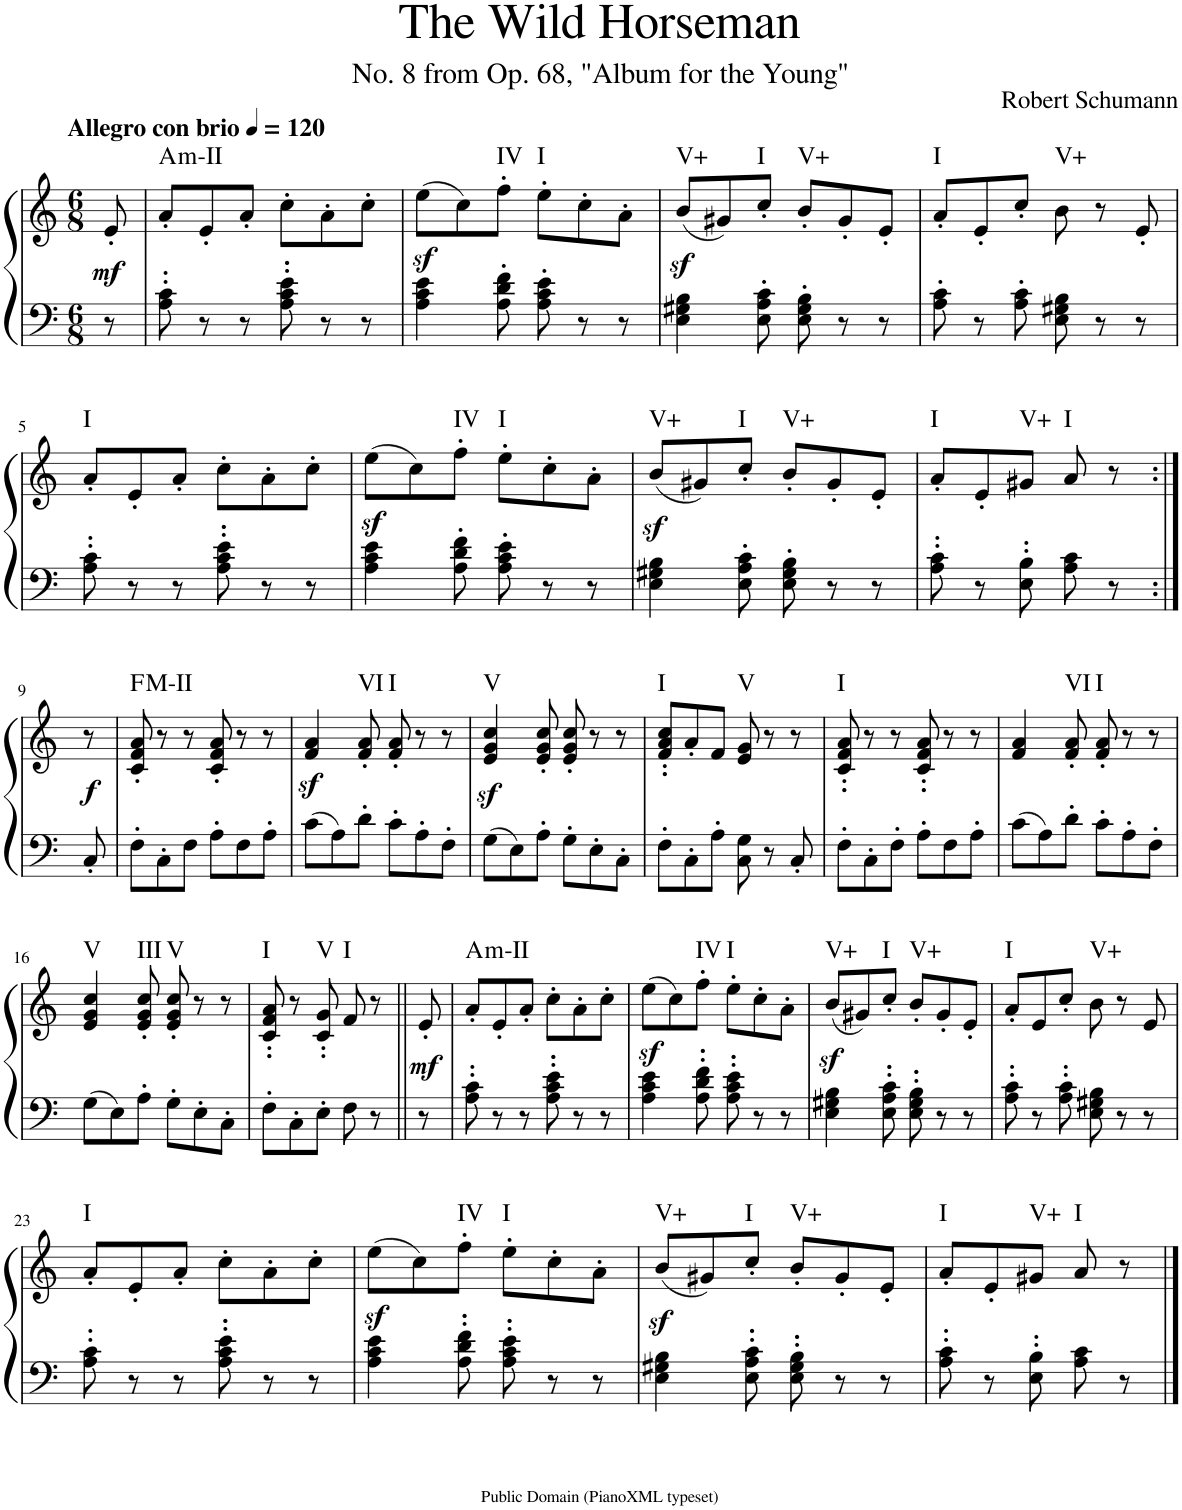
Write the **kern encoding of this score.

**kern	**kern	**dynam	**harte
*part1	*part1	*part1	*part1
*staff2	*staff1	*staff1/2	*
*I"Piano	*	*	*
*I'Pno.	*	*	*
*clefF4	*clefG2	*	*
*k[]	*k[]	*	*
*M6/8	*M6/8	*	*
*MM120	*MM120	*	*
=	=	=	=
!	!LO:TX:a:B:t=Allegro con brio	!	!
!	!	!LO:DY:b	!
8r	8e'/	mf	.
=1	=1	=1	=1
!	!	!	!LO:H:kt=m
8A\' 8c\'	8a'/L	.	A:min
8r	8e'/	.	.
8r	8a'/J	.	.
8A\' 8c\' 8e\'	8cc'\L	.	.
8r	8a'\	.	.
8r	8cc'\J	.	.
=2	=2	=2	=2
4A\ 4c\ 4e\	(8eez<\L	.	.
.	8cc\)	.	.
!	!	!	!LO:H:kt=IV
8A\' 8d\' 8f\'	8ff'\J	.	N
!	!	!	!LO:H:kt=I
8A\' 8c\' 8e\'	8ee'\L	.	N
8r	8cc'\	.	.
8r	8a'\J	.	.
=3	=3	=3	=3
!	!	!LO:DY:b	!LO:H:kt=V+
4E\ 4G#X\ 4B\	(8b/L	sf	N
.	8g#X/)	.	.
!	!	!	!LO:H:kt=I
8E\' 8A\' 8c\'	8cc'/J	.	N
!	!	!	!LO:H:kt=V+
8E\' 8G#\' 8B\'	8b'/L	.	N
8r	8g#'/	.	.
8r	8e'/J	.	.
=4	=4	=4	=4
!	!	!	!LO:H:kt=I
8A\' 8c\'	8a'/L	.	N
8r	8e'/	.	.
8A\' 8c\'	8cc'/J	.	.
!	!	!	!LO:H:kt=V+
8E\ 8G#X\ 8B\	8b\	.	N
8r	8r	.	.
8r	8e'/	.	.
!!LO:LB:g=z
=5	=5	=5	=5
!	!	!	!LO:H:kt=I
8A\' 8c\'	8a'/L	.	N
8r	8e'/	.	.
8r	8a'/J	.	.
8A\' 8c\' 8e\'	8cc'\L	.	.
8r	8a'\	.	.
8r	8cc'\J	.	.
=6	=6	=6	=6
4A\ 4c\ 4e\	(8eez<\L	.	.
.	8cc\)	.	.
!	!	!	!LO:H:kt=IV
8A\' 8d\' 8f\'	8ff'\J	.	N
!	!	!	!LO:H:kt=I
8A\' 8c\' 8e\'	8ee'\L	.	N
8r	8cc'\	.	.
8r	8a'\J	.	.
=7	=7	=7	=7
!	!	!LO:DY:b	!LO:H:kt=V+
4E\ 4G#X\ 4B\	(8b/L	sf	N
.	8g#X/)	.	.
!	!	!	!LO:H:kt=I
8E\' 8A\' 8c\'	8cc'/J	.	N
!	!	!	!LO:H:kt=V+
8E\' 8G#\' 8B\'	8b'/L	.	N
8r	8g#'/	.	.
8r	8e'/J	.	.
=8	=8	=8	=8
!	!	!	!LO:H:kt=I
8A\' 8c\'	8a'/L	.	N
8r	8e'/	.	.
!	!	!	!LO:H:kt=V+
8E\' 8B\'	8g#X/J	.	N
!	!	!	!LO:H:kt=I
8A\ 8c\	8a/	.	N
8r	8r	.	.
!!LO:LB:g=z
=9:|!	=9:|!	=9:|!	=9:|!
!	!	!LO:DY:b	!
8C'/	8r	f	.
=10	=10	=10	=10
!	!	!	!LO:H:kt=M
8F'\L	8c/' 8f/' 8a/'	.	F:maj
8C'\	8r	.	.
8F\J	8r	.	.
8A'\L	8c/' 8f/' 8a/'	.	.
8F\	8r	.	.
8A'\J	8r	.	.
=11	=11	=11	=11
8c\L	4f/z< 4a/z<	.	.
8A\	.	.	.
!	!	!	!LO:H:kt=VI
8d'\J	8f/' 8a/'	.	N
!	!	!	!LO:H:kt=I
8c'\L	8f/' 8a/'	.	N
8A'\	8r	.	.
8F'\J	8r	.	.
=12	=12	=12	=12
!	!	!LO:DY:b	!LO:H:kt=V
8G\L	4e/ 4g/ 4cc/	sf	N
8E\	.	.	.
8A'\J	8e/' 8g/' 8cc/'	.	.
8G'\L	8e/' 8g/' 8cc/'	.	.
8E'\	8r	.	.
8C'\J	8r	.	.
=13	=13	=13	=13
!	!	!	!LO:H:kt=I
8F'\L	8f/' 8a/' 8cc/'L	.	N
8C'\	8a'/	.	.
8A'\J	8f/J	.	.
!	!	!	!LO:H:kt=V
8C\ 8G\	8e/ 8g/	.	N
8r	8r	.	.
8C'/	8r	.	.
=14	=14	=14	=14
!	!	!	!LO:H:kt=I
8F'\L	8c/' 8f/' 8a/'	.	N
8C'\	8r	.	.
8F'\J	8r	.	.
8A'\L	8c/' 8f/' 8a/'	.	.
8F\	8r	.	.
8A'\J	8r	.	.
=15	=15	=15	=15
8c\L	4f/ 4a/	.	.
8A\	.	.	.
!	!	!	!LO:H:kt=VI
8d'\J	8f/' 8a/'	.	N
!	!	!	!LO:H:kt=I
8c'\L	8f/' 8a/'	.	N
8A'\	8r	.	.
8F'\J	8r	.	.
!!LO:LB:g=z
=16	=16	=16	=16
!	!	!	!LO:H:kt=V
8G\L	4e/ 4g/ 4cc/	.	N
8E\	.	.	.
!	!	!	!LO:H:kt=III
8A'\J	8e/' 8g/' 8cc/'	.	N
!	!	!	!LO:H:kt=V
8G'\L	8e/' 8g/' 8cc/'	.	N
8E'\	8r	.	.
8C'\J	8r	.	.
=17	=17	=17	=17
!	!	!	!LO:H:kt=I
8F'\L	8c/' 8f/' 8a/'	.	N
8C'\	8r	.	.
!	!	!	!LO:H:kt=V
8E'\J	8c/' 8g/'	.	N
!	!	!	!LO:H:kt=I
8F\	8f/	.	N
8r	8r	.	.
=18||	=18||	=18||	=18||
!	!	!LO:DY:b	!
8r	8e'/	mf	.
=19	=19	=19	=19
!	!	!	!LO:H:kt=m
8A\' 8c\'	8a'/L	.	A:min
8r	8e'/	.	.
8r	8a'/J	.	.
8A\' 8c\' 8e\'	8cc'\L	.	.
8r	8a'\	.	.
8r	8cc'\J	.	.
=20	=20	=20	=20
4A\ 4c\ 4e\	(8eez<\L	.	.
.	8cc\)	.	.
!	!	!	!LO:H:kt=IV
8A\' 8d\' 8f\'	8ff'\J	.	N
!	!	!	!LO:H:kt=I
8A\' 8c\' 8e\'	8ee'\L	.	N
8r	8cc'\	.	.
8r	8a'\J	.	.
=21	=21	=21	=21
!	!	!LO:DY:b	!LO:H:kt=V+
4E\ 4G#X\ 4B\	(8b/L	sf	N
.	8g#X/)	.	.
!	!	!	!LO:H:kt=I
8E\' 8A\' 8c\'	8cc'/J	.	N
!	!	!	!LO:H:kt=V+
8E\' 8G#\' 8B\'	8b'/L	.	N
8r	8g#'/	.	.
8r	8e'/J	.	.
=22	=22	=22	=22
!	!	!	!LO:H:kt=I
8A\' 8c\'	8a'/L	.	N
8r	8e/	.	.
8A\' 8c\'	8cc'/J	.	.
!	!	!	!LO:H:kt=V+
8E\ 8G#X\ 8B\	8b\	.	N
8r	8r	.	.
8r	8e/	.	.
!!LO:LB:g=z
=23	=23	=23	=23
!	!	!	!LO:H:kt=I
8A\' 8c\'	8a'/L	.	N
8r	8e'/	.	.
8r	8a'/J	.	.
8A\' 8c\' 8e\'	8cc'\L	.	.
8r	8a'\	.	.
8r	8cc'\J	.	.
=24	=24	=24	=24
4A\ 4c\ 4e\	(8eez<\L	.	.
.	8cc\)	.	.
!	!	!	!LO:H:kt=IV
8A\' 8d\' 8f\'	8ff'\J	.	N
!	!	!	!LO:H:kt=I
8A\' 8c\' 8e\'	8ee'\L	.	N
8r	8cc'\	.	.
8r	8a'\J	.	.
=25	=25	=25	=25
!	!	!LO:DY:b	!LO:H:kt=V+
4E\ 4G#X\ 4B\	(8b/L	sf	N
.	8g#X/)	.	.
!	!	!	!LO:H:kt=I
8E\' 8A\' 8c\'	8cc'/J	.	N
!	!	!	!LO:H:kt=V+
8E\' 8G#\' 8B\'	8b'/L	.	N
8r	8g#'/	.	.
8r	8e'/J	.	.
=26	=26	=26	=26
!	!	!	!LO:H:kt=I
8A\' 8c\'	8a'/L	.	N
8r	8e'/	.	.
!	!	!	!LO:H:kt=V+
8E\' 8B\'	8g#X/J	.	N
!	!	!	!LO:H:kt=I
8A\ 8c\	8a/	.	N
8r	8r	.	.
==	==	==	==
*-	*-	*-	*-
